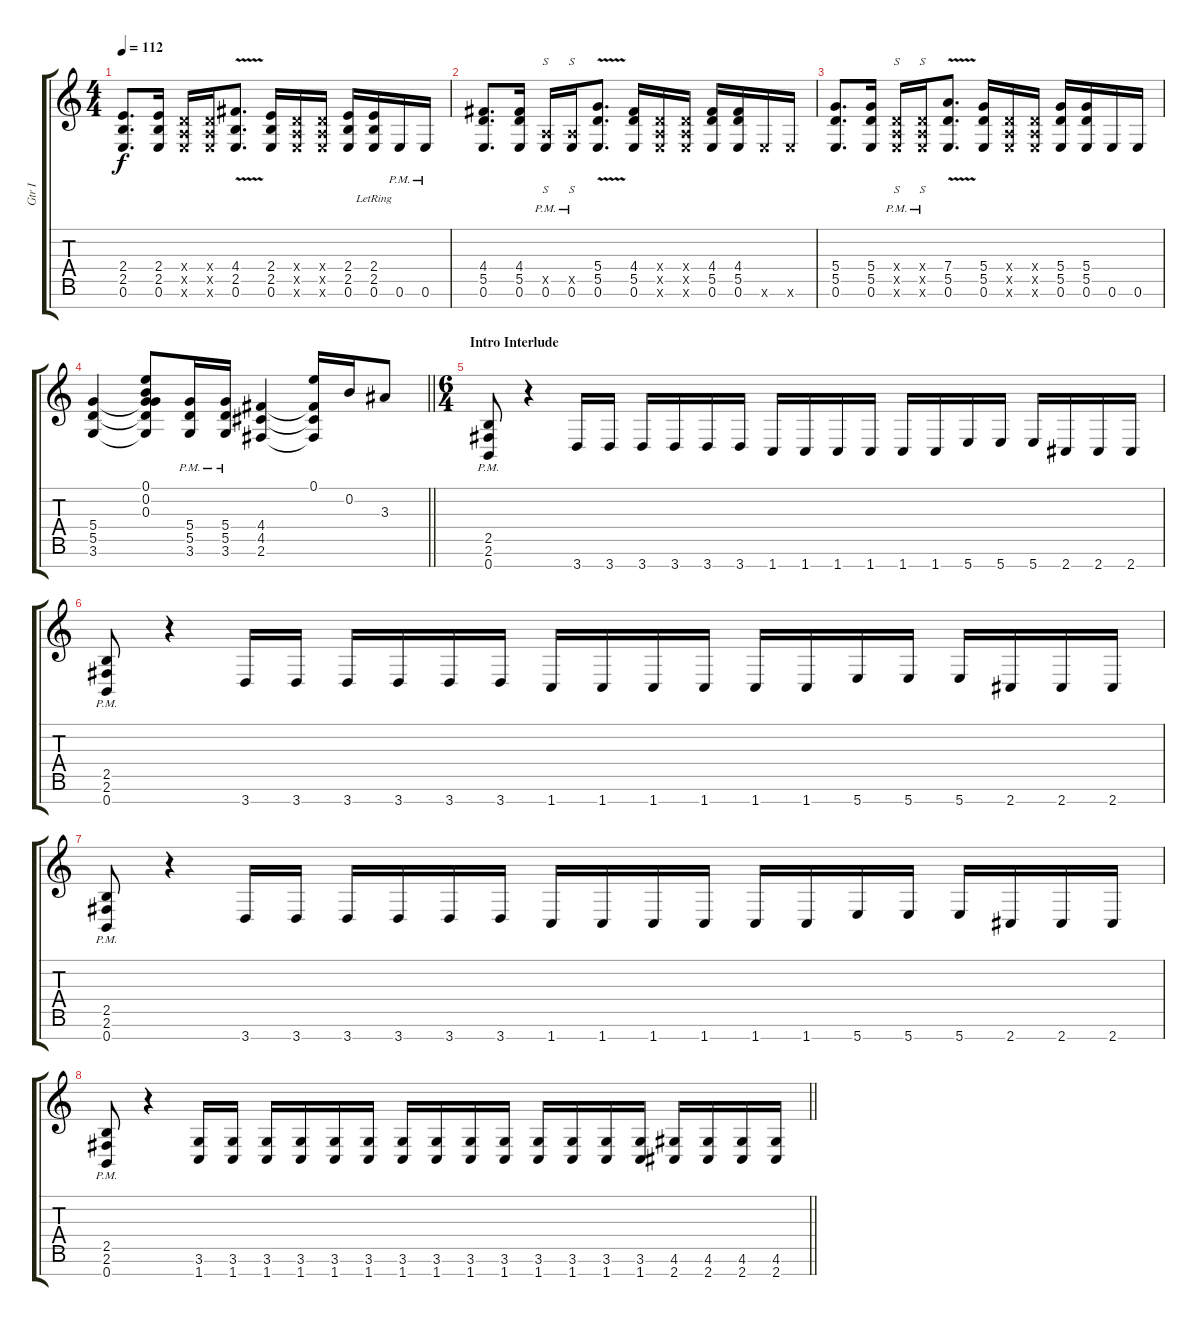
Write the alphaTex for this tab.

\track ("Gtr I" "Gtr I") {instrument overdrivenguitar}
\staff {score tabs}
\tuning (E4 B3 G3 D3 A2 E2 B1) {hide}
\ts (4 4)
\tempo 112
\clef g2
\ks c
(2.4 2.5 0.6).8{d dy f} (2.4 2.5 0.6).16 (0.4{x} 0.5{x} 0.6{x}).16 (0.4{x} 0.5{x} 0.6{x}).16 (4.4{v} 2.5 0.6).8{d} (2.4 2.5 0.6).16 (0.4{x} 0.5{x} 0.6{x}).16 (0.4{x} 0.5{x} 0.6{x}).16 (2.4 2.5 0.6).16 (2.4 2.5 0.6{lr}).16 0.6{pm}.16 0.6{pm}.16 |
(4.4 5.5 0.6).8{d} (4.4 5.5 0.6).16 (0.5{x} 0.6{pm}).16{s} (0.5{x} 0.6{pm}).16{s} (5.4{v} 5.5 0.6).8{d} (4.4 5.5 0.6).16 (0.4{x} 0.5{x} 0.6{x}).16 (0.4{x} 0.5{x} 0.6{x}).16 (4.4 5.5 0.6).16 (4.4 5.5 0.6).16 0.6{x}.16 0.6{x}.16 |
(5.4 5.5 0.6).8{d} (5.4 5.5 0.6).16 (0.4{x} 0.5{x} 0.6{pm x}).16{s} (0.4{x} 0.5{x} 0.6{pm x}).16{s} (7.4{v} 5.5 0.6).8{d} (5.4 5.5 0.6).16 (0.4{x} 0.5{x} 0.6{x}).16 (0.4{x} 0.5{x} 0.6{x}).16 (5.4 5.5 0.6).16 (5.4 5.5 0.6).16 0.6.16 0.6.16 |
\barLineRight lightlight
(5.4 5.5 3.6).4 (0.1 0.2 0.3 5.4{t} 5.5{t} 3.6{t}).8 (5.4{pm} 5.5{pm} 3.6{pm}).16 (5.4{pm} 5.5{pm} 3.6{pm}).16 (4.4 4.5 2.6).4 (0.1 4.4{t} 4.5{t} 2.6{t}).16 0.2.16 3.3.8 |
\ts (6 4)
\section ("" "Intro Interlude")
(2.5{pm} 2.6 0.7).8 r.4 3.7.16 3.7.16 3.7.16 3.7.16 3.7.16 3.7.16 1.7.16 1.7.16 1.7.16 1.7.16 1.7.16 1.7.16 5.7.16 5.7.16 5.7.16 2.7.16 2.7.16 2.7.16 |
(2.5{pm} 2.6 0.7).8 r.4 3.7.16 3.7.16 3.7.16 3.7.16 3.7.16 3.7.16 1.7.16 1.7.16 1.7.16 1.7.16 1.7.16 1.7.16 5.7.16 5.7.16 5.7.16 2.7.16 2.7.16 2.7.16 |
(2.5{pm} 2.6 0.7).8 r.4 3.7.16 3.7.16 3.7.16 3.7.16 3.7.16 3.7.16 1.7.16 1.7.16 1.7.16 1.7.16 1.7.16 1.7.16 5.7.16 5.7.16 5.7.16 2.7.16 2.7.16 2.7.16 |
\barLineRight lightlight
(2.5{pm} 2.6 0.7).8 r.4 (3.6 1.7).16 (3.6 1.7).16 (3.6 1.7).16 (3.6 1.7).16 (3.6 1.7).16 (3.6 1.7).16 (3.6 1.7).16 (3.6 1.7).16 (3.6 1.7).16 (3.6 1.7).16 (3.6 1.7).16 (3.6 1.7).16 (3.6 1.7).16 (3.6 1.7).16 (4.6 2.7).16 (4.6 2.7).16 (4.6 2.7).16 (4.6 2.7).16
